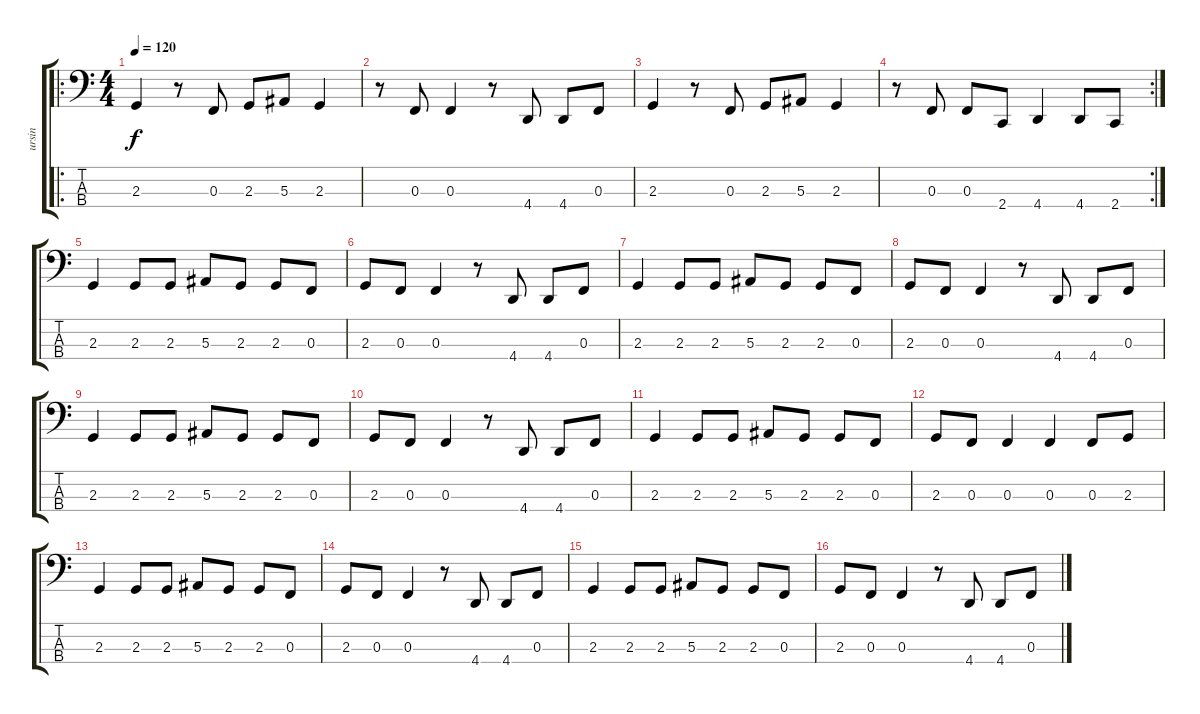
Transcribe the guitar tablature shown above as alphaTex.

\track ("ursin" "ursin") {instrument electricbassfinger}
\staff {score tabs}
\tuning (Eb2 Bb1 F1 Bb0) {hide}
\ro
\ts (4 4)
\tempo 120
\clef f4
\ks c
2.3.4{dy f instrument electricbassfinger} r.8 0.3.8 2.3.8 5.3.8 2.3.4 |
r.8 0.3.8 0.3.4 r.8 4.4.8 4.4.8 0.3.8 |
2.3.4 r.8 0.3.8 2.3.8 5.3.8 2.3.4 |
\rc 2
r.8 0.3.8 0.3.8 2.4.8 4.4.4 4.4.8 2.4.8 |
2.3.4 2.3.8 2.3.8 5.3.8 2.3.8 2.3.8 0.3.8 |
2.3.8 0.3.8 0.3.4 r.8 4.4.8 4.4.8 0.3.8 |
2.3.4 2.3.8 2.3.8 5.3.8 2.3.8 2.3.8 0.3.8 |
2.3.8 0.3.8 0.3.4 r.8 4.4.8 4.4.8 0.3.8 |
2.3.4 2.3.8 2.3.8 5.3.8 2.3.8 2.3.8 0.3.8 |
2.3.8 0.3.8 0.3.4 r.8 4.4.8 4.4.8 0.3.8 |
2.3.4 2.3.8 2.3.8 5.3.8 2.3.8 2.3.8 0.3.8 |
2.3.8 0.3.8 0.3.4 0.3.4 0.3.8 2.3.8 |
2.3.4 2.3.8 2.3.8 5.3.8 2.3.8 2.3.8 0.3.8 |
2.3.8 0.3.8 0.3.4 r.8 4.4.8 4.4.8 0.3.8 |
2.3.4 2.3.8 2.3.8 5.3.8 2.3.8 2.3.8 0.3.8 |
2.3.8 0.3.8 0.3.4 r.8 4.4.8 4.4.8 0.3.8
